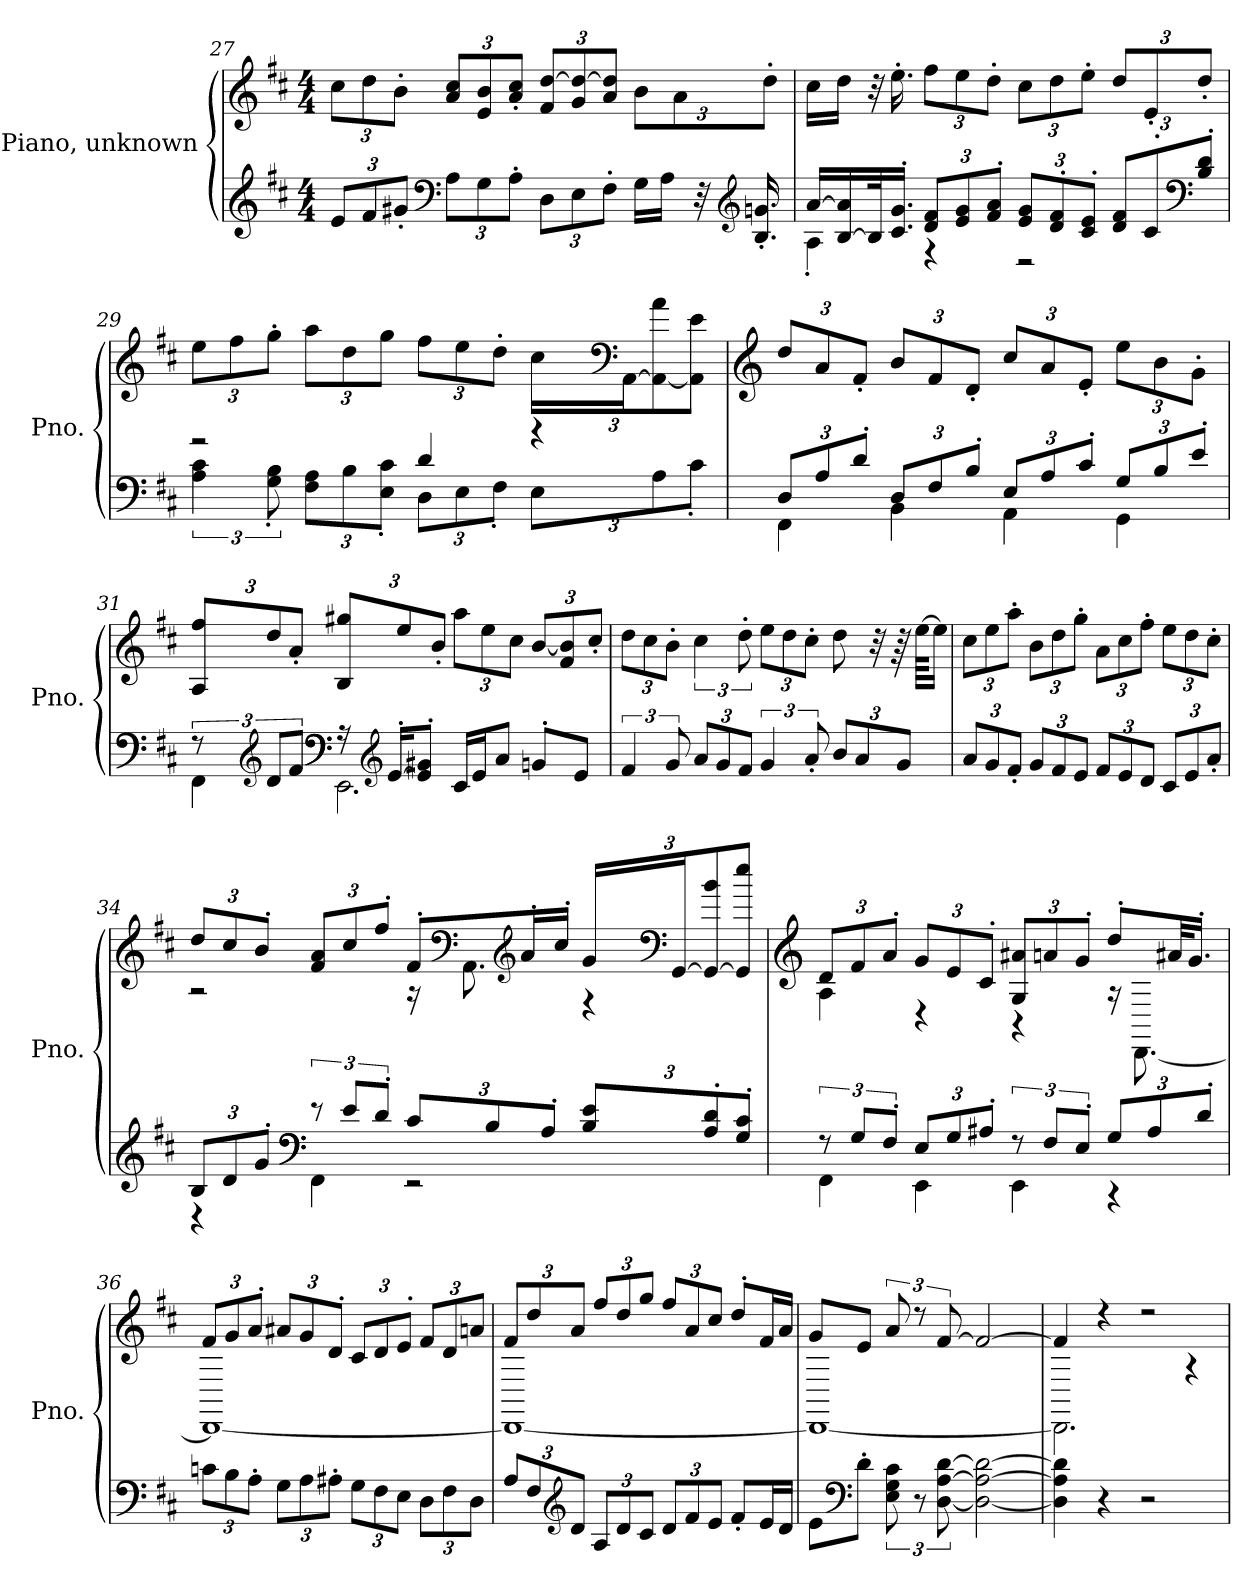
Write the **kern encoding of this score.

**kern	**kern
*part1	*part1
*staff2	*staff1
*I"Piano, unknown	*
*I'Pno.	*
*clefG2	*clefG2
*k[f#c#]	*k[f#c#]
*M4/4	*M4/4
*Xbrackettup	*Xbrackettup
=27	=27
12e/L	12cc#\L
12f#/	12dd\
12g#X'/J	12b'\J
*clefF4	*
12A\L	12a/ 12cc#/L
12G\	12e/ 12b/
12A'\J	12a/' 12cc#/'J
12D\L	12f#/ [12dd/L
12E\	12g/ 12dd/_
12F#'\J	12a/ 12dd/]J
16G\LL	12b\L
16A\JJ	.
.	12a\
32r	.
*clefG2	*
16.B/' 16.gn/'	.
.	12dd'\J
!!LO:LB:g=z
=28	=28
*^	*
[16a/LL	4A'\	16cc#\LL
[16B/ 16a/]	.	16dd\JJ
32B/K]	.	32r
16.c#/' 16.g/'JJ	.	16.ee'\
12d/ 12f#/L	4r	12ff#\L
12e/ 12g/	.	12ee\
12f#/' 12a/'J	.	12dd'\J
12e/ 12g/L	2r	12cc#\L
12d/' 12f#/'	.	12dd\
12c#/' 12e/'J	.	12ee'\J
12d/ 12f#/L	.	12dd/L
12c#'/	.	12e'/
*clefF4	*	*
12B/' 12d/'J	.	12dd'/J
=29	=29	=29
*	*brackettup	*
2r	6A\ 6c#\	12ee\L
.	.	12ff#\
.	12G\' 12B\'	12gg'\J
*	*Xbrackettup	*
.	12F#\ 12A\L	12aa\L
.	12B\	12dd\
.	12E\' 12c#\'J	12gg\J
4d/	12D\L	12ff#\L
.	12E\	12ee\
.	12F#'\J	12dd'\J
4r	12E\L	24cc#\LL
*	*	*clefF4
.	.	[24AA\J
.	12A\	12AA\_ 12a\
.	12c#'\J	12AA\] 12e\J
!!LO:LB:g=z
=30	=30	=30
*	*	*clefG2
12D/L	4FF#\	12dd/L
12A/	.	12a/
12d'/J	.	12f#'/J
12D/L	4BB\	12b/L
12F#/	.	12f#/
12B'/J	.	12d'/J
12E/L	4AA\	12cc#/L
12A/	.	12a/
12c#'/J	.	12e'/J
12G/L	4GG\	12ee\L
12B/	.	12b\
12e'/J	.	12g'\J
=31	=31	=31
*brackettup	*	*
12r	4FF#\	12A/ 12ff#/L
*clefG2	*	*
12d/L	.	12dd/
12f#/J	.	12a'/J
*clefF4	*	*
16r	2.EE\	12B/ 12gg#X/L
*clefG2	*	*
[16e'/KL	.	.
.	.	12ee/
8e/]' 8g#X/'J	.	.
.	.	12b'/J
16c#/LL	.	12aa\L
16e/J	.	.
.	.	12ee\
8a/J	.	.
.	.	12cc#\J
8gn'/L	.	[12b/L
.	.	12f#/ 12b/]
8e/J	.	.
.	.	12cc#'/J
*v	*v	*
!!LO:LB:g=z
=32	=32
6f#/	12dd\L
.	12cc#\
12g/	12b'\J
*Xbrackettup	*brackettup
12a/L	6cc#\
12g/	.
12f#/J	12dd'\
*brackettup	*Xbrackettup
6g/	12ee\L
.	12dd\
12a'/	12cc#'\J
*Xbrackettup	*
12b/L	8dd\
12a/	.
.	32r
.	64r
12g/J	.
.	[64ee\KKLL
.	16ee\JJ]
=33	=33
12a/L	12cc#\L
12g/	12ee\
12f#'/J	12aa'\J
12g/L	12b\L
12f#/	12dd\
12e/J	12gg'\J
12f#/L	12a\L
12e/	12cc#\
12d/J	12ff#'\J
12c#/L	12ee\L
12e/	12dd\
12a'/J	12cc#'\J
!!LO:LB:g=z
=34	=34
*^	*^
12B/L	4r	12dd/L	2r
12d/	.	12cc#/	.
12g'/J	.	12b'/J	.
*clefF4	*	*	*
*brackettup	*	*	*
12r	4FF#\	12f#/ 12a/L	.
12e/L	.	12cc#/	.
12d'/J	.	12ff#'/J	.
*Xbrackettup	*	*	*
12c#/L	2r	8f#'/L	16r
*	*	*clefF4	*
.	.	.	8.AA\
12B/	.	.	.
*	*	*clefG2	*
.	.	16a'/L	.
12A'/J	.	.	.
.	.	16cc#'/JJ	.
12B/ 12e/L	.	24g/LL	4r
*	*	*clefF4	*
.	.	[24GG/J	.
12A/' 12d/'	.	12GG/_ 12b/	.
12G/' 12c#/'J	.	12GG/] 12ee/J	.
=35	=35	=35	=35
*	*	*clefG2	*
*brackettup	*	*	*
12r	4FF#\	12d/L	4A\
12G/L	.	12f#/	.
12F#'/J	.	12a'/J	.
*Xbrackettup	*	*	*
12E/L	4EE\	12g/L	4r
12G/	.	12e/	.
12A#X'/J	.	12c#'/J	.
*brackettup	*	*	*
12r	4EE\	12G/ 12a#X/L	4r
12F#/L	.	12an/	.
12E'/J	.	12g'/J	.
*Xbrackettup	*	*	*
12G/L	4r	8dd'/L	16r
.	.	.	[8.DD\
12A#/	.	.	.
.	.	32a#X/KL	.
.	.	16.g'/JJ	.
12d'/J	.	.	.
*v	*v	*	*
!!LO:PB:g=z	!!
=36	=36	=36
12cn\L	12f#/L	1DD_
12B\	12g/	.
12A'\J	12a'/J	.
12G\L	12a#X/L	.
12A\	12g/	.
12A#X'\J	12d'/J	.
12G\L	12c#/L	.
12F#\	12d/	.
12E\J	12e'/J	.
12D\L	12f#/L	.
12F#\	12d/	.
12D\J	12an/J	.
=37	=37	=37
12A/L	12f#/L	1DD_
12F#/	12dd/	.
*clefG2	*	*
12d/J	12a/J	.
12A/L	12ff#/L	.
12d/	12dd/	.
12c#/J	12gg/J	.
12d/L	12ff#/L	.
12f#/	12a/	.
12e/J	12cc#/J	.
8f#'/L	8dd'/L	.
16e/L	16f#/L	.
16d/JJ	16a/JJ	.
=38	=38	=38
8e\L	8g/L	1DD_
*clefF4	*	*
8d'\J	8e/J	.
*brackettup	*brackettup	*
12E\ 12G\ 12c#\	12a/	.
12r	12r	.
[12D\ [12A\ [12d\	[12f#/	.
2D\_ 2A\_ 2d\_	2f#/_	.
=39	=39	=39
4D\] 4A\] 4d\]	4f#/]	2.DD\]
4r	4r	.
2r	2r	.
.	.	4r
*	*v	*v
=	=
*-	*-
